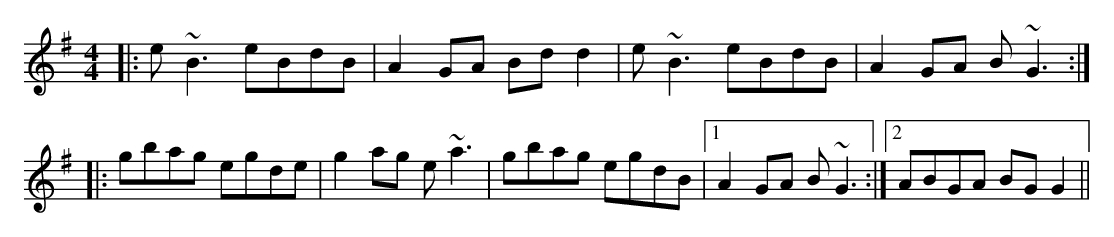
X:1
M:4/4
K:Emin
|: e~B3 eBdB | A2GA Bdd2 | e~B3 eBdB | A2GA B~G3 :|
|: gbag egde | g2ag e~a3 | gbag egdB |1 A2GA B~G3 :|2 ABGA BGG2 ||
